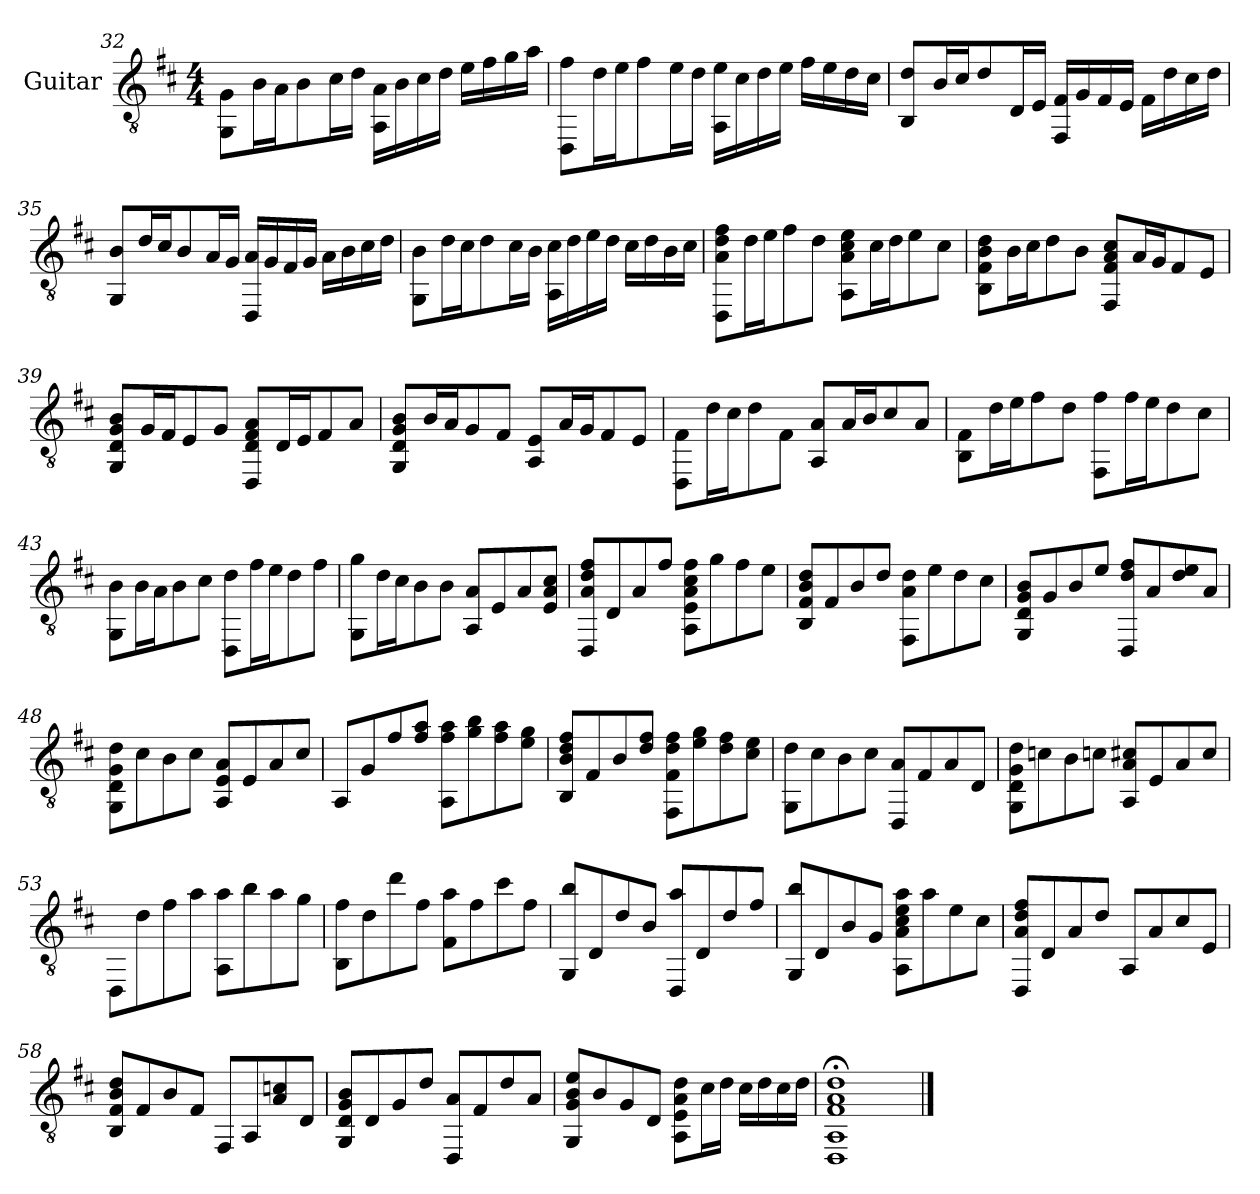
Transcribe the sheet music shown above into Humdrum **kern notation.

**kern
*part1
*staff1
*I"Guitar
*I'Guit.
*clefGv2
*k[f#c#]
*D:
*M4/4
=32
8GG\ 8G\L
16B\L
16A\J
8B\
16c#\L
16d\JJ
16AA\ 16A\LL
16B\
16c#\
16d\JJ
16e\LL
16f#\
16g\
16a\JJ
!!LO:LB:g=z
=33
8DD\ 8f#\L
16d\L
16e\J
8f#\
16e\L
16d\JJ
16AA\ 16e\LL
16c#\
16d\
16e\JJ
16f#\LL
16e\
16d\
16c#\JJ
=34
8BB/ 8d/L
16B/L
16c#/J
8d/
16D/L
16E/JJ
16FF#/ 16F#/LL
16G/
16F#/
16E/JJ
16F#\LL
16d\
16c#\
16d\JJ
=35
8GG/ 8B/L
16d/L
16c#/J
8B/
16A/L
16G/JJ
16DD/ 16A/LL
16G/
16F#/
16G/JJ
16A\LL
16B\
16c#\
16d\JJ
!!LO:PB:g=z
=36
8GG\ 8B\L
16d\L
16c#\J
8d\
16c#\L
16B\JJ
16AA\ 16c#\LL
16d\
16e\
16d\JJ
16c#\LL
16d\
16B\
16c#\JJ
=37
8DD\ 8A\ 8d\ 8f#\L
16d\L
16e\J
8f#\
8d\J
8AA\ 8A\ 8c#\ 8e\L
16c#\L
16d\J
8e\
8c#\J
=38
8BB\ 8F#\ 8B\ 8d\L
16B\L
16c#\J
8d\
8B\J
8FF#/ 8F#/ 8A/ 8c#/L
16A/L
16G/J
8F#/
8E/J
!!LO:LB:g=z
=39
8GG/ 8D/ 8G/ 8B/L
16G/L
16F#/J
8E/
8G/J
8DD/ 8D/ 8F#/ 8A/L
16D/L
16E/J
8F#/
8A/J
=40
8GG/ 8D/ 8G/ 8B/L
16B/L
16A/J
8G/
8F#/J
8AA/ 8E/L
16A/L
16G/J
8F#/
8E/J
=41
8DD\ 8F#\L
16d\L
16c#\J
8d\
8F#\J
8AA/ 8A/L
16A/L
16B/J
8c#/
8A/J
=42
8BB\ 8F#\L
16d\L
16e\J
8f#\
8d\J
8FF#\ 8f#\L
16f#\L
16e\J
8d\
8c#\J
!!LO:LB:g=z
=43
8GG\ 8B\L
16B\L
16A\J
8B\
8c#\J
8DD\ 8d\L
16f#\L
16e\J
8d\
8f#\J
=44
8GG\ 8g\L
16d\L
16c#\J
8B\
8B\J
8AA/ 8A/L
8E/
8A/
8E/ 8A/ 8c#/J
=45
8DD/ 8A/ 8d/ 8f#/L
8D/
8A/
8f#/J
8AA\ 8E\ 8A\ 8c#\ 8f#\L
8g\
8f#\
8e\J
=46
8BB/ 8F#/ 8B/ 8d/L
8F#/
8B/
8d/J
8FF#\ 8A\ 8d\L
8e\
8d\
8c#\J
!!LO:LB:g=z
=47
8GG/ 8D/ 8G/ 8B/L
8G/
8B/
8e/J
8DD/ 8d/ 8f#/L
8A/
8d/ 8e/
8A/J
=48
8GG\ 8D\ 8G\ 8d\L
8c#\
8B\
8c#\J
8AA/ 8E/ 8A/L
8E/
8A/
8c#/J
=49
8AA/L
8G/
8f#/
8f#/ 8a/J
8AA\ 8f#\ 8a\L
8g\ 8b\
8f#\ 8a\
8e\ 8g\J
=50
8BB/ 8B/ 8d/ 8f#/L
8F#/
8B/
8d/ 8f#/J
8FF#\ 8F#\ 8d\ 8f#\L
8e\ 8g\
8d\ 8f#\
8c#\ 8e\J
!!LO:LB:g=z
=51
8GG\ 8d\L
8c#\
8B\
8c#\J
8DD/ 8A/L
8F#/
8A/
8D/J
=52
8GG\ 8D\ 8G\ 8d\L
8cn\
8B\
8cn\J
8AA/ 8A/ 8c#X/L
8E/
8A/
8c#/J
=53
8DD\L
8d\
8f#\
8a\J
8AA\ 8a\L
8b\
8a\
8g\J
=54
8BB\ 8f#\L
8d\
8dd\
8f#\J
8F#\ 8a\L
8f#\
8cc#\
8f#\J
!!LO:LB:g=z
=55
8GG/ 8b/L
8D/
8d/
8B/J
8DD/ 8a/L
8D/
8d/
8f#/J
=56
8GG/ 8b/L
8D/
8B/
8G/J
8AA\ 8A\ 8c#\ 8e\ 8a\L
8a\
8e\
8c#\J
=57
8DD/ 8A/ 8d/ 8f#/L
8D/
8A/
8d/J
8AA/L
8A/
8c#/
8E/J
=58
8BB/ 8F#/ 8B/ 8d/L
8F#/
8B/
8F#/J
8FF#/L
8AA/
8A/ 8cn/
8D/J
!!LO:LB:g=z
=59
8GG/ 8D/ 8G/ 8B/L
8D/
8G/
8d/J
8DD/ 8A/L
8F#/
8d/
8A/J
=60
8GG/ 8G/ 8B/ 8e/L
8B/
8G/
8D/J
8AA\ 8E\ 8A\ 8d\L
16c#\L
16d\JJ
16c#\LL
16d\
16c#\
16d\JJ
=61
1DD;< 1AA;< 1F#;< 1A;< 1d;<
==
*-
